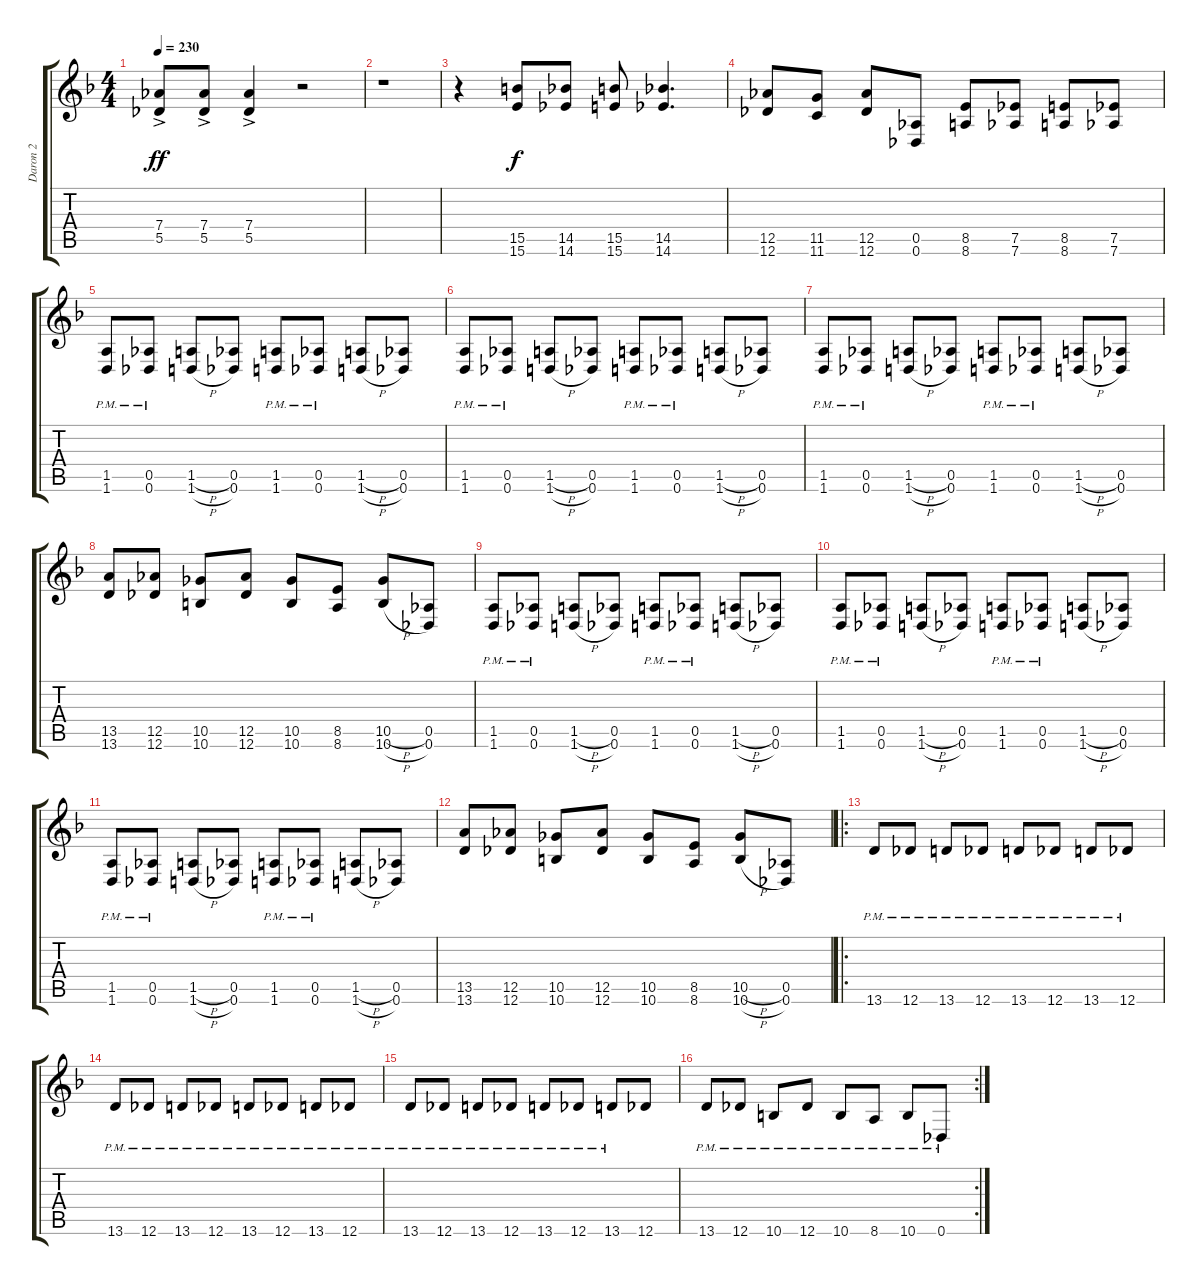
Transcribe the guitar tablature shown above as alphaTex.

\track ("Daron 2" "Daron 2") {instrument overdrivenguitar}
\staff {score tabs}
\tuning (Eb4 Bb3 Gb3 Db3 Ab2 Db2) {hide}
\ts (4 4)
\tempo 230
\clef g2
\ks f
(7.4{ac} 5.5{ac}).8{dy ff} (7.4{ac} 5.5{ac}).8 (7.4{ac} 5.5{ac}).4 r.2 |
r.1 |
r.4 (15.5 15.6).8{dy f} (14.5 14.6).8 (15.5 15.6).8 (14.5 14.6).4{d} |
(12.5 12.6).8 (11.5 11.6).8 (12.5 12.6).8 (0.5 0.6).8 (8.5 8.6).8 (7.5 7.6).8 (8.5 8.6).8 (7.5 7.6).8 |
(1.5{pm} 1.6{pm}).8 (0.5{pm} 0.6{pm}).8 (1.5{h} 1.6{h}).8 (0.5 0.6).8 (1.5{pm} 1.6{pm}).8 (0.5{pm} 0.6{pm}).8 (1.5{h} 1.6{h}).8 (0.5 0.6).8 |
(1.5{pm} 1.6{pm}).8 (0.5{pm} 0.6{pm}).8 (1.5{h} 1.6{h}).8 (0.5 0.6).8 (1.5{pm} 1.6{pm}).8 (0.5{pm} 0.6{pm}).8 (1.5{h} 1.6{h}).8 (0.5 0.6).8 |
(1.5{pm} 1.6{pm}).8 (0.5{pm} 0.6{pm}).8 (1.5{h} 1.6{h}).8 (0.5 0.6).8 (1.5{pm} 1.6{pm}).8 (0.5{pm} 0.6{pm}).8 (1.5{h} 1.6{h}).8 (0.5 0.6).8 |
(13.5 13.6).8 (12.5 12.6).8 (10.5 10.6).8 (12.5 12.6).8 (10.5 10.6).8 (8.5 8.6).8 (10.5{h} 10.6{h}).8 (0.5 0.6).8 |
(1.5{pm} 1.6{pm}).8 (0.5{pm} 0.6{pm}).8 (1.5{h} 1.6{h}).8 (0.5 0.6).8 (1.5{pm} 1.6{pm}).8 (0.5{pm} 0.6{pm}).8 (1.5{h} 1.6{h}).8 (0.5 0.6).8 |
(1.5{pm} 1.6{pm}).8 (0.5{pm} 0.6{pm}).8 (1.5{h} 1.6{h}).8 (0.5 0.6).8 (1.5{pm} 1.6{pm}).8 (0.5{pm} 0.6{pm}).8 (1.5{h} 1.6{h}).8 (0.5 0.6).8 |
(1.5{pm} 1.6{pm}).8 (0.5{pm} 0.6{pm}).8 (1.5{h} 1.6{h}).8 (0.5 0.6).8 (1.5{pm} 1.6{pm}).8 (0.5{pm} 0.6{pm}).8 (1.5{h} 1.6{h}).8 (0.5 0.6).8 |
(13.5 13.6).8 (12.5 12.6).8 (10.5 10.6).8 (12.5 12.6).8 (10.5 10.6).8 (8.5 8.6).8 (10.5{h} 10.6{h}).8 (0.5 0.6).8 |
\ro
13.6{pm}.8 12.6{pm}.8 13.6{pm}.8 12.6{pm}.8 13.6{pm}.8 12.6{pm}.8 13.6{pm}.8 12.6{pm}.8 |
13.6{pm}.8 12.6{pm}.8 13.6{pm}.8 12.6{pm}.8 13.6{pm}.8 12.6{pm}.8 13.6{pm}.8 12.6{pm}.8 |
13.6{pm}.8 12.6{pm}.8 13.6{pm}.8 12.6{pm}.8 13.6{pm}.8 12.6{pm}.8 13.6{pm}.8 12.6.8 |
\rc 2
13.6{pm}.8 12.6{pm}.8 10.6{pm}.8 12.6{pm}.8 10.6{pm}.8 8.6{pm}.8 10.6{pm}.8 0.6{pm}.8
